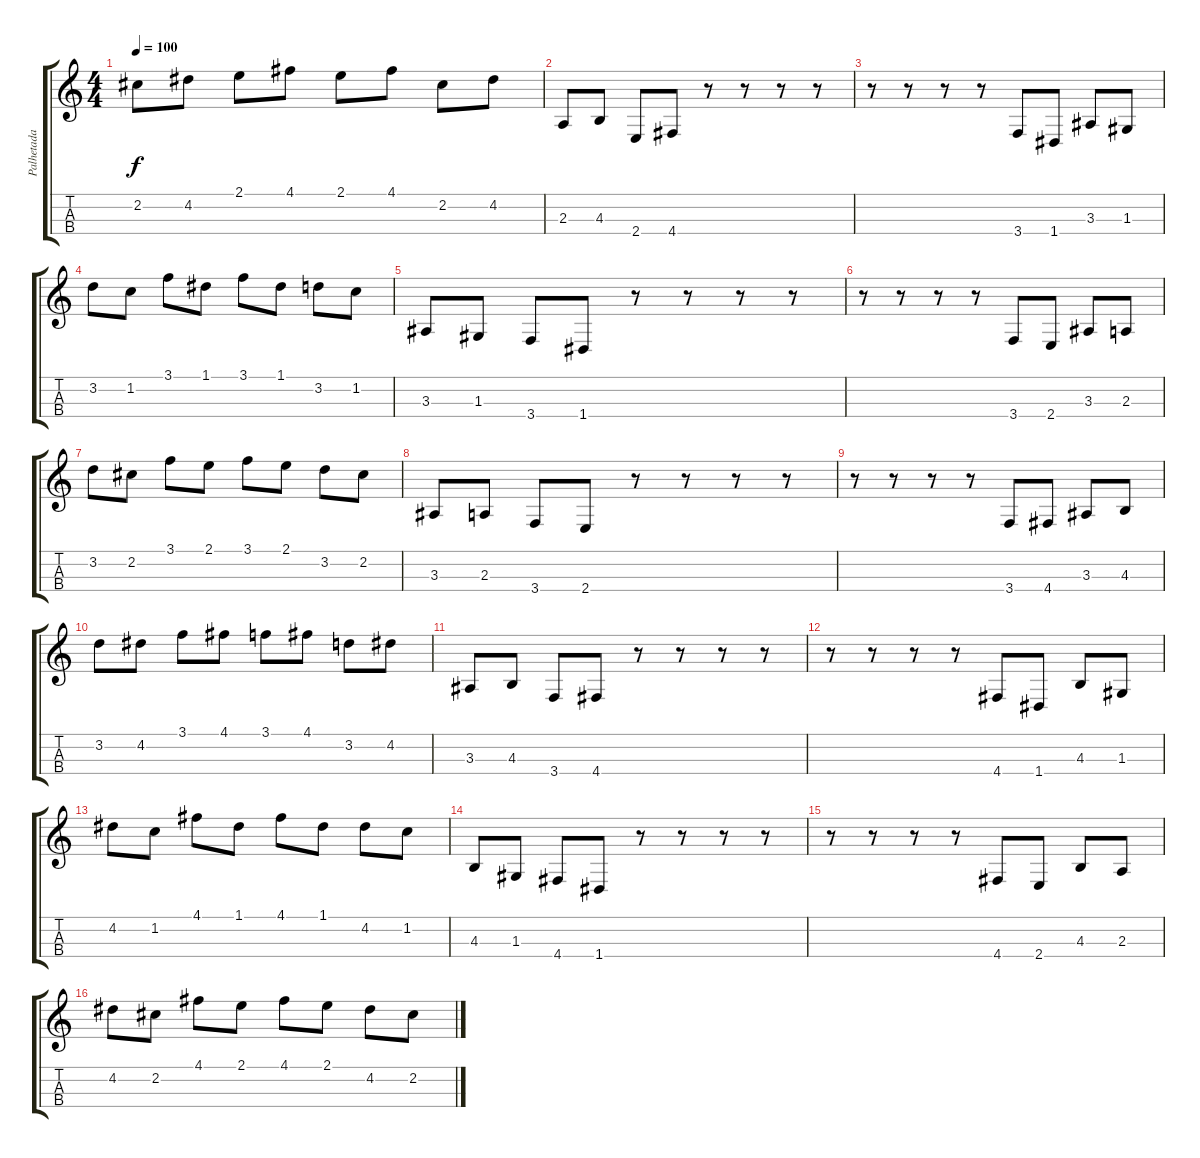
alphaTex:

\track ("Palhetada - Prontos!" "Palhetada ") {instrument birdtweet}
\staff {score tabs}
\tuning (D5 B4 G3 D3) {hide}
\ts (4 4)
\tempo 100
\clef g2
\ks c
2.2.8{dy f} 4.2.8 2.1.8 4.1.8 2.1.8 4.1.8 2.2.8 4.2.8 |
2.3.8 4.3.8 2.4.8 4.4.8 r.8 r.8 r.8 r.8 |
r.8 r.8 r.8 r.8 3.4.8 1.4.8 3.3.8 1.3.8 |
3.2.8 1.2.8 3.1.8 1.1.8 3.1.8 1.1.8 3.2.8 1.2.8 |
3.3.8 1.3.8 3.4.8 1.4.8 r.8 r.8 r.8 r.8 |
r.8 r.8 r.8 r.8 3.4.8 2.4.8 3.3.8 2.3.8 |
3.2.8 2.2.8 3.1.8 2.1.8 3.1.8 2.1.8 3.2.8 2.2.8 |
3.3.8 2.3.8 3.4.8 2.4.8 r.8 r.8 r.8 r.8 |
r.8 r.8 r.8 r.8 3.4.8 4.4.8 3.3.8 4.3.8 |
3.2.8 4.2.8 3.1.8 4.1.8 3.1.8 4.1.8 3.2.8 4.2.8 |
3.3.8 4.3.8 3.4.8 4.4.8 r.8 r.8 r.8 r.8 |
r.8 r.8 r.8 r.8 4.4.8 1.4.8 4.3.8 1.3.8 |
4.2.8 1.2.8 4.1.8 1.1.8 4.1.8 1.1.8 4.2.8 1.2.8 |
4.3.8 1.3.8 4.4.8 1.4.8 r.8 r.8 r.8 r.8 |
r.8 r.8 r.8 r.8 4.4.8 2.4.8 4.3.8 2.3.8 |
4.2.8 2.2.8 4.1.8 2.1.8 4.1.8 2.1.8 4.2.8 2.2.8
